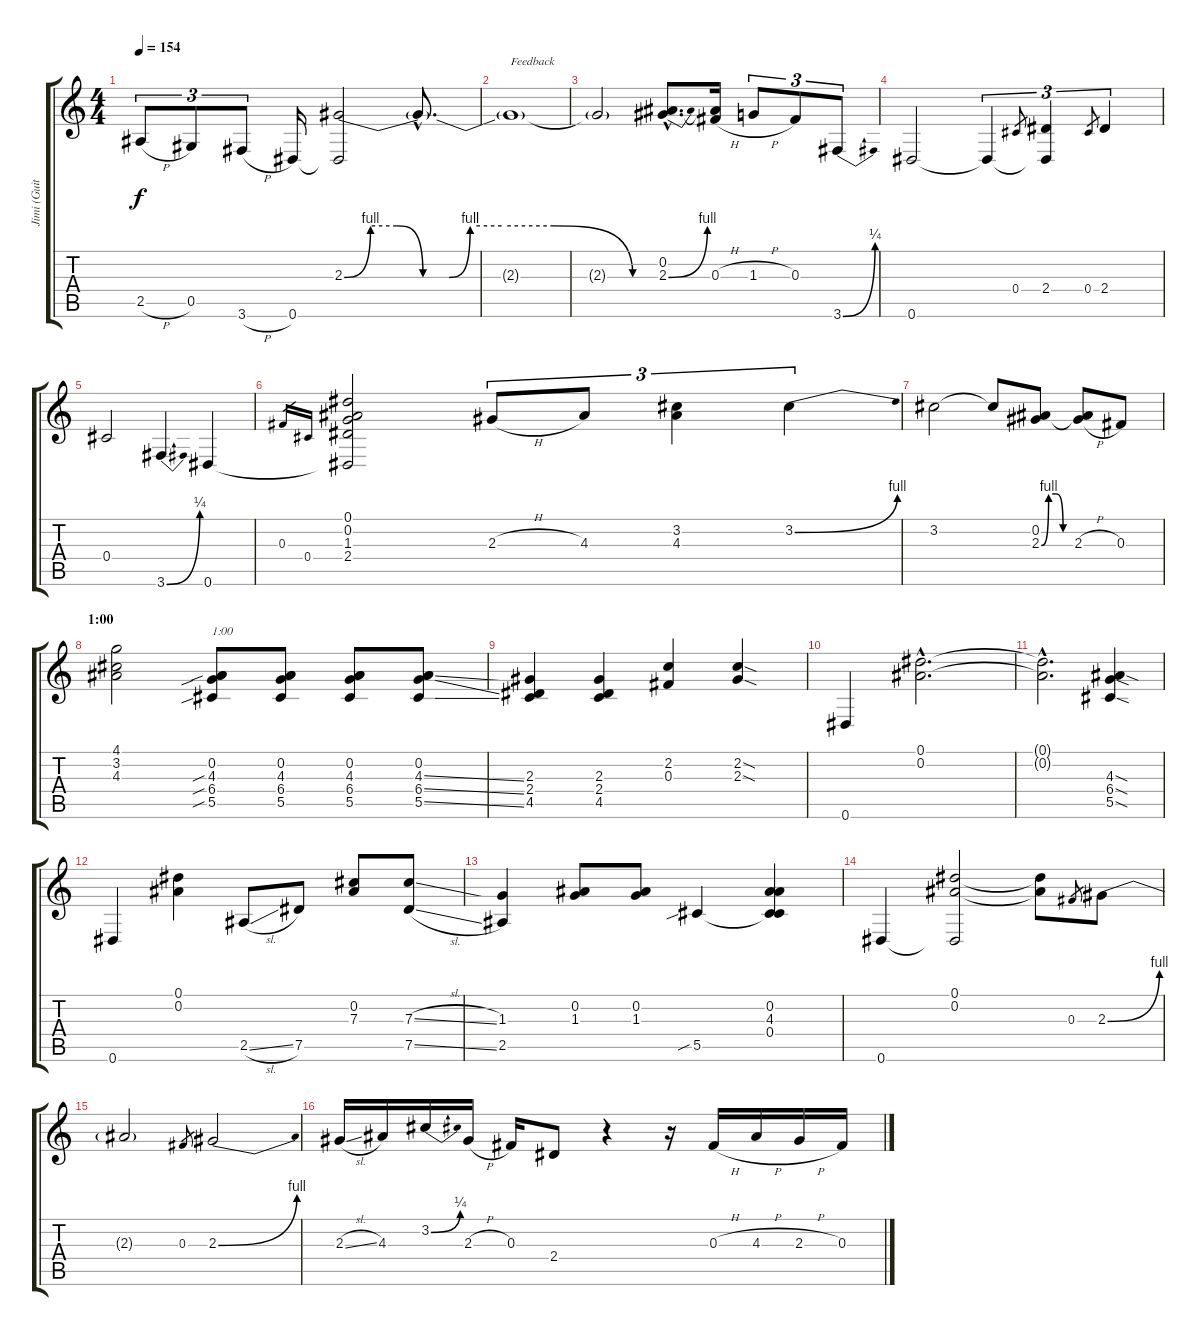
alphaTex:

\track ("Jimi (Guitar)" "Jimi (Guit") {instrument overdrivenguitar}
\staff {score tabs}
\tuning (Eb4 Bb3 Gb3 Db3 Ab2 Eb2) {hide}
\ts (4 4)
\tempo 154
\clef g2
\ks c
2.5{h}.8{tu (3 2) dy f} 0.5.8{tu (3 2)} 3.6{h}.8{tu (3 2)} 0.6.16 (2.3{be (custom 0 0 5 4 10 4 15 0 20 0 24 4 30 4 40 4 55 0 60 0)} 0.6{t}).2 2.3{hac t}.8{d} |
2.3{t}.1{txt "Feedback"} |
2.3{t}.2 (0.2{hac} 2.3{be (bend 0 0 60 4) hac}).8{d} (0.2{t} 0.3{h}).16 1.3{h}.8{tu (3 2)} 0.3.8{tu (3 2)} 3.6{be (bend 0 0 60 1)}.8{tu (3 2)} |
0.6.2 0.6{t}.4{tu (3 2)} 0.4.8{gr} (2.4 0.6{t}).4{tu (3 2)} 0.4.8{gr} 2.4.4{tu (3 2)} |
0.4.2 3.6{be (bend 0 0 60 1)}.4 0.6.4 |
0.3.16{gr} 0.4.16{gr} (0.1 0.2 1.3 2.4 0.6{t}).2 2.3{h}.8{tu (3 2)} 4.3.8{tu (3 2)} (3.2 4.3).4{tu (3 2)} 3.2{be (bend 0 0 60 4)}.4{tu (3 2)} |
3.2.2 3.2{t}.8 (0.2 2.3{be (custom 0 0 15 4 30 4 45 0 60 0)}).8 (0.2{t} 2.3{h}).8 0.3.8 |
\section ("" "1:00")
(4.1 3.2 4.3).2 (0.2 4.3{sib} 6.4{sib} 5.5{sib}).8{txt "1:00"} (0.2 4.3 6.4 5.5).8 (0.2 4.3 6.4 5.5).8 (0.2 4.3{ss} 6.4{ss} 5.5{ss}).8 |
(2.3 2.4 4.5).4 (2.3 2.4 4.5).4 (2.2 0.3).4 (2.2{sod} 2.3{sod}).4 |
0.6.4 (0.1{hac} 0.2{hac}).2{d} |
(0.1{hac t} 0.2{hac t}).2{d} (4.3{sod} 6.4{sod} 5.5{sod}).4 |
0.6.4 (0.1 0.2).4 2.5{sl}.8 7.5.8 (0.2 7.3).8 (7.3{sl} 7.5{sl}).8 |
(1.3 2.5).4 (0.2 1.3).8 (0.2 1.3).8 5.5{sib}.4 (0.2 4.3 0.4 5.5{t}).4 |
0.6.4 (0.1 0.2 0.6{t}).2 (0.1{t} 0.2{t}).8 0.3.8{gr} 2.3{be (bend 0 0 60 4)}.8 |
2.3{t}.2 0.3.8{gr} 2.3{be (bend 0 0 60 4)}.2 |
2.3{sl}.16 4.3.16 3.2{be (bend 0 0 60 1)}.16 2.3{h}.16 0.3.16 2.4.8 r.4 r.16 0.3{h}.16 4.3{h}.16 2.3{h}.16 0.3.16
